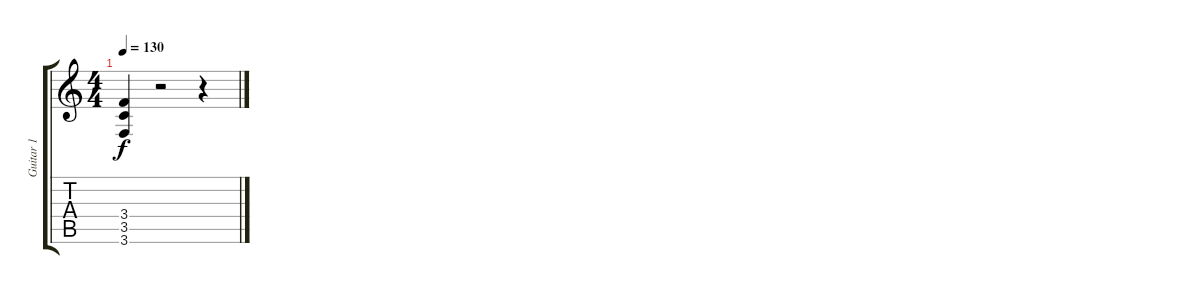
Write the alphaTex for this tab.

\track ("Guitar 1" "Guitar 1") {instrument distortionguitar}
\staff {score tabs}
\tuning (E4 B3 G3 D3 A2 D2) {hide}
\ts (4 4)
\tempo 130
\clef g2
\ks c
(3.4 3.5 3.6).4{dy f} r.2 r.4
